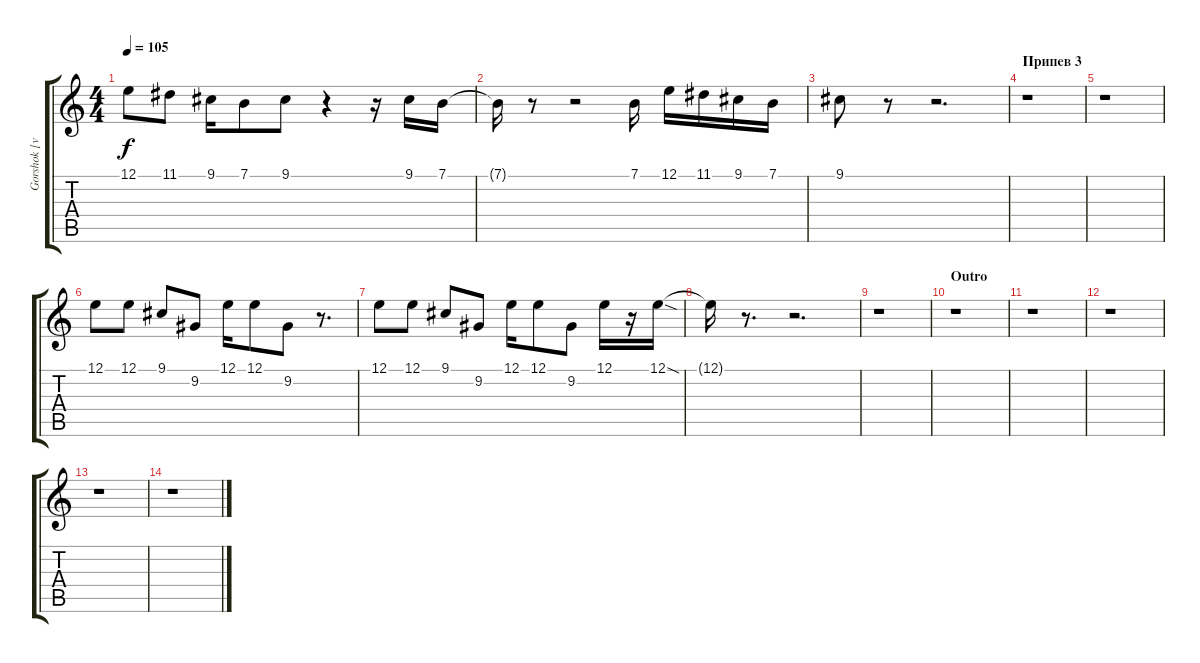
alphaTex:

\track ("Gorshok [vocal]" "Gorshok [v") {instrument violin}
\staff {score tabs}
\tuning (E4 B3 G3 D3 A2 E2) {hide}
\ts (4 4)
\tempo 105
\clef g2
\ks c
12.1.8{dy f} 11.1.8 9.1.16 7.1.8 9.1.8 r.4 r.16 9.1.16 7.1.16 |
7.1{t}.16 r.8 r.2 7.1.16 12.1.16 11.1.16 9.1.16 7.1.16 |
9.1.8 r.8 r.2{d} |
\section ("" "Припев 3")
r.1 |
r.1 |
12.1.8 12.1.8 9.1.8 9.2.8 12.1.16 12.1.8 9.2.8 r.8{d} |
12.1.8 12.1.8 9.1.8 9.2.8 12.1.16 12.1.8 9.2.8 12.1.16 r.16 12.1{sod}.16 |
12.1{t}.16 r.8{d} r.2{d} |
r.1 |
\section ("" "Outro")
r.1 |
r.1 |
r.1 |
r.1 |
r.1
